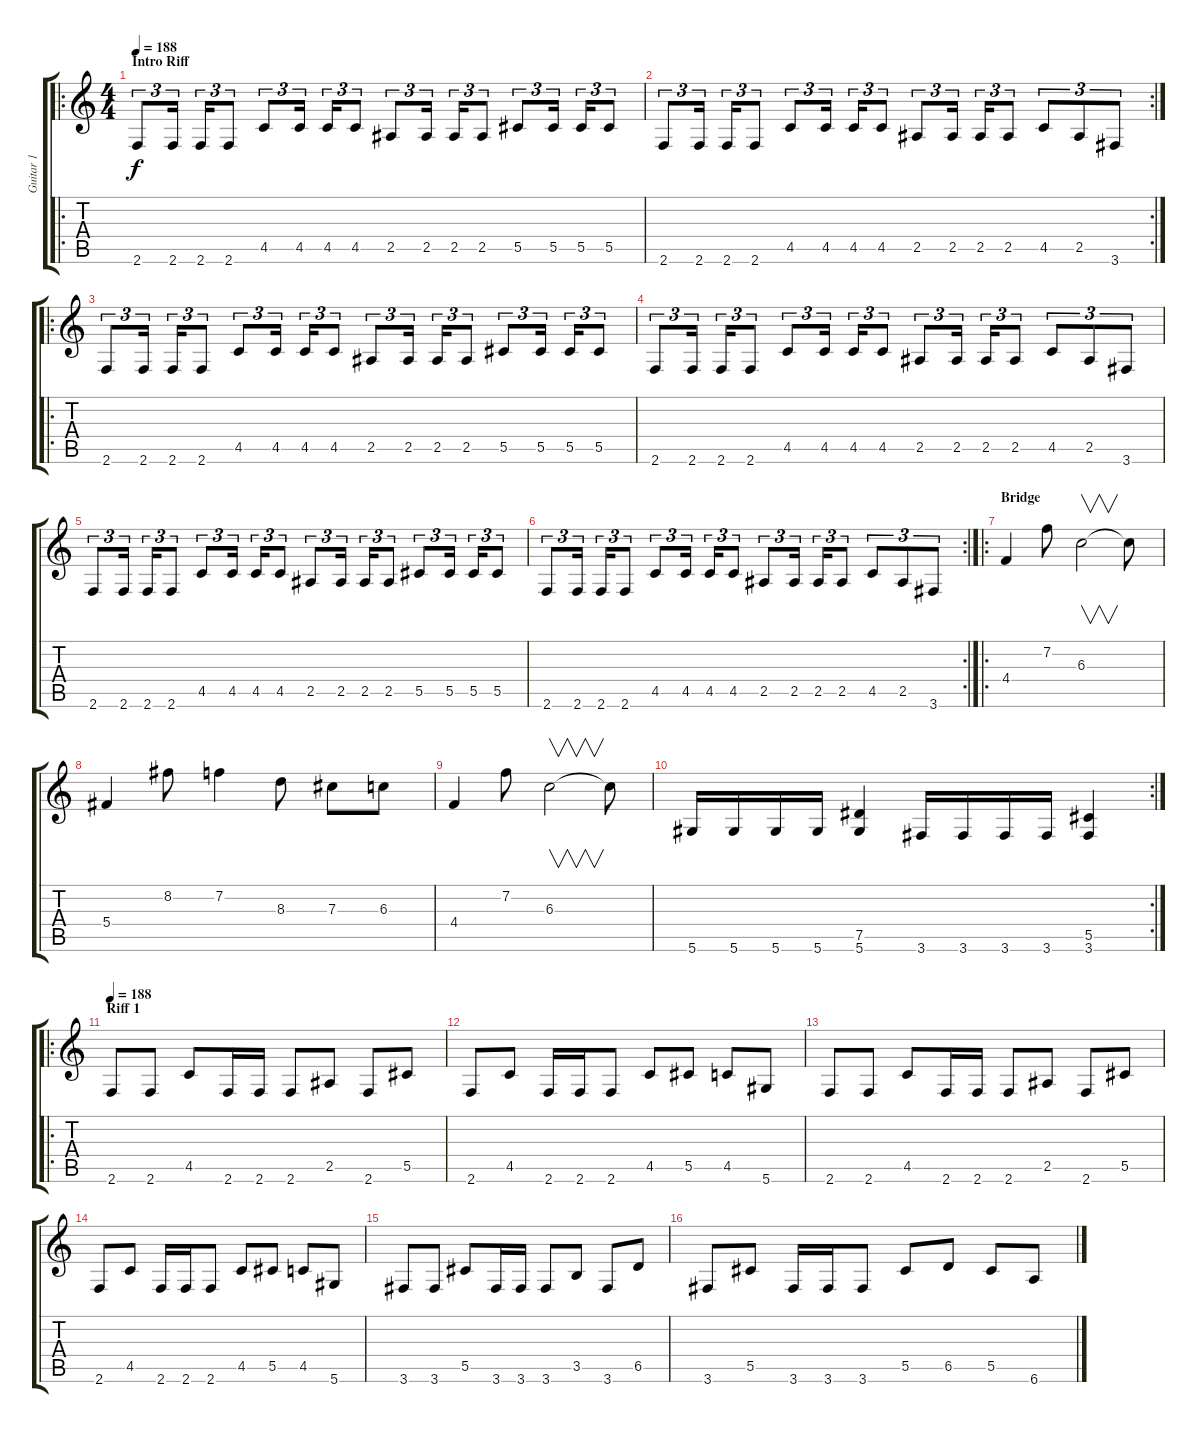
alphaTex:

\track ("Guitar 1" "Guitar 1") {instrument distortionguitar}
\staff {score tabs}
\tuning (Eb4 Bb3 Gb3 Db3 Ab2 Eb2) {hide}
\ro
\ts (4 4)
\section ("" "Intro Riff")
\tempo 188
\tempo 139
\tempo 188
\clef g2
\ks c
2.6.8{tu (3 2) dy f instrument distortionguitar} 2.6.16{tu (3 2)} 2.6.16{tu (3 2)} 2.6.8{tu (3 2)} 4.5.8{tu (3 2)} 4.5.16{tu (3 2)} 4.5.16{tu (3 2)} 4.5.8{tu (3 2)} 2.5.8{tu (3 2)} 2.5.16{tu (3 2)} 2.5.16{tu (3 2)} 2.5.8{tu (3 2)} 5.5.8{tu (3 2)} 5.5.16{tu (3 2)} 5.5.16{tu (3 2)} 5.5.8{tu (3 2)} |
\rc 2
2.6.8{tu (3 2)} 2.6.16{tu (3 2)} 2.6.16{tu (3 2)} 2.6.8{tu (3 2)} 4.5.8{tu (3 2)} 4.5.16{tu (3 2)} 4.5.16{tu (3 2)} 4.5.8{tu (3 2)} 2.5.8{tu (3 2)} 2.5.16{tu (3 2)} 2.5.16{tu (3 2)} 2.5.8{tu (3 2)} 4.5.8{tu (3 2)} 2.5.8{tu (3 2)} 3.6.8{tu (3 2)} |
\ro
2.6.8{tu (3 2)} 2.6.16{tu (3 2)} 2.6.16{tu (3 2)} 2.6.8{tu (3 2)} 4.5.8{tu (3 2)} 4.5.16{tu (3 2)} 4.5.16{tu (3 2)} 4.5.8{tu (3 2)} 2.5.8{tu (3 2)} 2.5.16{tu (3 2)} 2.5.16{tu (3 2)} 2.5.8{tu (3 2)} 5.5.8{tu (3 2)} 5.5.16{tu (3 2)} 5.5.16{tu (3 2)} 5.5.8{tu (3 2)} |
2.6.8{tu (3 2)} 2.6.16{tu (3 2)} 2.6.16{tu (3 2)} 2.6.8{tu (3 2)} 4.5.8{tu (3 2)} 4.5.16{tu (3 2)} 4.5.16{tu (3 2)} 4.5.8{tu (3 2)} 2.5.8{tu (3 2)} 2.5.16{tu (3 2)} 2.5.16{tu (3 2)} 2.5.8{tu (3 2)} 4.5.8{tu (3 2)} 2.5.8{tu (3 2)} 3.6.8{tu (3 2)} |
2.6.8{tu (3 2)} 2.6.16{tu (3 2)} 2.6.16{tu (3 2)} 2.6.8{tu (3 2)} 4.5.8{tu (3 2)} 4.5.16{tu (3 2)} 4.5.16{tu (3 2)} 4.5.8{tu (3 2)} 2.5.8{tu (3 2)} 2.5.16{tu (3 2)} 2.5.16{tu (3 2)} 2.5.8{tu (3 2)} 5.5.8{tu (3 2)} 5.5.16{tu (3 2)} 5.5.16{tu (3 2)} 5.5.8{tu (3 2)} |
\rc 2
2.6.8{tu (3 2)} 2.6.16{tu (3 2)} 2.6.16{tu (3 2)} 2.6.8{tu (3 2)} 4.5.8{tu (3 2)} 4.5.16{tu (3 2)} 4.5.16{tu (3 2)} 4.5.8{tu (3 2)} 2.5.8{tu (3 2)} 2.5.16{tu (3 2)} 2.5.16{tu (3 2)} 2.5.8{tu (3 2)} 4.5.8{tu (3 2)} 2.5.8{tu (3 2)} 3.6.8{tu (3 2)} |
\ro
\section ("" "Bridge")
4.4.4 7.2.8 6.3.2{v} 6.3{t}.8 |
5.4.4 8.2.8 7.2.4 8.3.8 7.3.8 6.3.8 |
4.4.4 7.2.8 6.3.2{v} 6.3{t}.8 |
\rc 2
5.6.16 5.6.16 5.6.16 5.6.16 (7.5 5.6).4 3.6.16 3.6.16 3.6.16 3.6.16 (5.5 3.6).4 |
\ro
\section ("" "Riff 1")
\tempo 188
2.6.8 2.6.8 4.5.8 2.6.16 2.6.16 2.6.8 2.5.8 2.6.8 5.5.8 |
2.6.8 4.5.8 2.6.16 2.6.16 2.6.8 4.5.8 5.5.8 4.5.8 5.6.8 |
2.6.8 2.6.8 4.5.8 2.6.16 2.6.16 2.6.8 2.5.8 2.6.8 5.5.8 |
2.6.8 4.5.8 2.6.16 2.6.16 2.6.8 4.5.8 5.5.8 4.5.8 5.6.8 |
3.6.8 3.6.8 5.5.8 3.6.16 3.6.16 3.6.8 3.5.8 3.6.8 6.5.8 |
3.6.8 5.5.8 3.6.16 3.6.16 3.6.8 5.5.8 6.5.8 5.5.8 6.6.8
